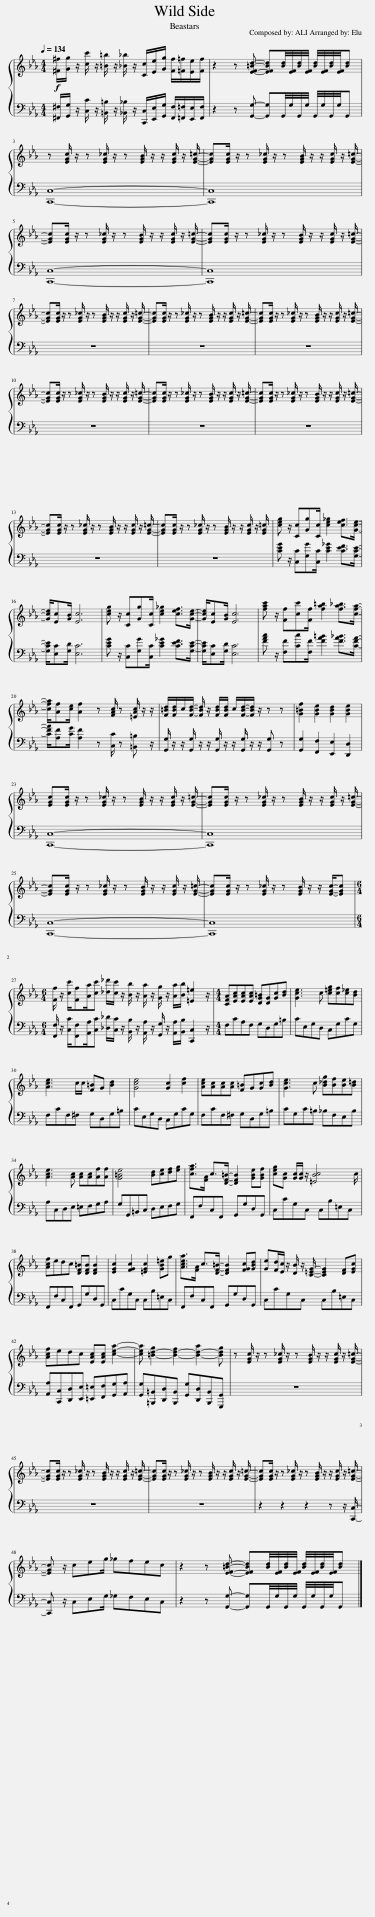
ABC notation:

X:1
%%score { 1 | 2 }
L:1/8
Q:1/4=134
M:4/4
I:linebreak $
K:Eb
V:1 treble
V:2 bass
V:1
!f! [^F^f]/[Gg]/ z/ [cc']/ z/ [=B=b]/ z/ [_B_b]/ z/ [Cc]/[Ee]/[Gg]/ [Ff]/[=F=f]/[Ee]/[Ff]/ | z2 z [EF=Bd]- [EFBd][Bd]/4[EF]/4[Bd]/4[EF]/4 [Bd]/4[EF]/4[Bd]/4[EF]/4[Bd] |$ z [EGc]/ z/ z [EG_c]/ z/ z [EGB]/ z/ z/ [EGc]/ z/ [EG=c]/- | [EGc][EGc]/ z/ z [EG_c]/ z/ z [EGB]/ z/ z/ [EGc]/ z/ [EG=c]/- |$ [EGc][EGc]/ z/ z [EG_c]/ z/ z [EGB]/ z/ z/ [EGc]/ z/ [EG=c]/- | %5
 [EGc][EGc]/ z/ z [EG_c]/ z/ z [EGB]/ z/ z/ [EGc]/ z/ [EG=c]/- |$ [EGc][EGc]/ z/ z [EG_c]/ z/ z [EGB]/ z/ z/ [EGc]/ z/ [EG=c]/- | [EGc][EGc]/ z/ z [EG_c]/ z/ z [EGB]/ z/ z/ [EGc]/ z/ [EG=c]/- | [EGc][EGc]/ z/ z [EG_c]/ z/ z [EGB]/ z/ z/ [EGc]/ z/ [EG=c]/- |$ [EGc][EGc]/ z/ z [EG_c]/ z/ z [EGB]/ z/ z/ [EGc]/ z/ [EG=c]/- | %10
 [EGc][EGc]/ z/ z [EG_c]/ z/ z [EGB]/ z/ z/ [EGc]/ z/ [EG=c]/- | [EGc][EGc]/ z/ z [EG_c]/ z/ z [EGB]/ z/ z/ [EGc]/ z/ [EG=c]/- |$ [EGc][EGc]/ z/ z [EG_c]/ z/ z [EGB]/ z/ z/ [EGc]/ z/ [EG=c]/- | [EGc][EGc]/ z/ z [EG_c]/ z/ z [EGB]/ z/ z/ [EGc]/ z/ [EG=c]/ | [ceg] z/ [Cc][Gg][Cc]/ [ce_g]2 [cef]>[Gce]- |$ %15
 [Gce]/[Ec][GB]/ [Ec]6 | [ceg] z/ [Cc][Gg][Cc]/ [ce_g]2 [cef]>[Gce]- | [Gce]/[Ec][GB]/ [Ec]6 | [fac'] z/ [Ff][cc'][Ff]/ [fa=b]2 [fa_b]>[cfa]- |$ [cfa]/[Af][ce]/ [Af]2 z [FAc]/ z [=EAc]/ z/ z/ | %20
 [F=Bd]/[FBd]/c/[FBd]/- [FBd]/ z/ [FBd]/[FBd]/ c/[FBd]/-[FBd]/ z/ z z | [G=Bf]2 [GBe]2 [GBd]2 [GBe]2 |$ [EGc][EGc]/ z/ z [EG_c]/ z/ z [EGB]/ z/ z/ [EGc]/ z/ [EG=c]/- | [EGc][EGc]/ z/ z [EG_c]/ z/ z [EGB]/ z/ z/ [EGc]/ z/ [EG=c]/- |$ [EGc][EGc]/ z/ z [EG_c]/ z/ z [EGB]/ z/ z/ [EGc]/ z/ [EG=c]/- | %25
 [EGc][EGc]/ z/ z [EG_c]/ z/ z [EGB]/ z/ z/ [EGc]/-[EGc] |$[M:6/4] [Ff]/ z/ [cc']/[Ff][Aa]/[cc'] [_d_d']/[cc']/ z/ [Bb]/ z/ [Aa]/ z/ [Gg]/ z/ [Aa]/[Bb]/ [=E=e]2 z/ |[M:4/4] [CFA][EAc][EAc][EAc] [DG=B][DG][Gc][Bd] | [Gce]3 c [c=eg][cf][c_e][Bd] |$ [Ace]3 c/c/ [F=B]G [Bd]2 | %30
 [Gce]4 [Gc]2 [cf]2 | [Ace][Ac][Ac][Ac] [F=B]G[Gc][Bd] | [Gce]3 c [B_dg][Bf][Be][B=d] |$ [Ace]3 [Ac] [Ac][Ac][Af][Af] | [G=Be]4 [Bd][ce][df][eg] | %35
 [cfa]>[FA] c>[DF=B]- [DFB]2 [GBe][GBf] | [ceg][Gc] [Gc]/[Gc]/ z/ [=EBc]4 c/ |$ [Acf]edc [DF=B][DFB] [DFB]2 | [EGc]2 [FGc]2 [=EGc]2 [GB=e]g | [Acea]>[FA] c>[DF=B]- [DFB]2 [FGc][GBd] | %40
 [Ge][Fd]/[Ec]/ z/ [DB]/ z/ [C=EG]/- [CEG]2 [DF][EGc] |$ [Acf]edc [EAc][EAc] [cea]2- | [cea] [=B-d-g]2 [B-d-f]2 [B-d-a]2 [Bdg] | z [EGc]/ z/ z [EG_c]/ z/ z [EGB]/ z/ z/ [EGc]/ z/ [EG=c]/- |$ [EGc][EGc]/ z/ z [EG_c]/ z/ z [EGB]/ z/ z/ [EGc]/ z/ [EG=c]/- | %45
 [EGc][EGc]/ z/ z [EG_c]/ z/ z [EGB]/ z/ z/ [EGc]/ z/ [EG=c]/- | [EGc][EGc]/ z/ z [EG_c]/ z/ z [EGB]/ z/ z/ [EGc]/ z/ [EG=c]/- |$ [EGc] z/ ceg/ _gfec | z2 z [EF=Bd]- [EFBd][Bd]/4[EF]/4[Bd]/4[EF]/4 [Bd]/4[EF]/4[Bd]/4[EF]/4[Bd] |] %49
V:2
 [^F,,^F,]/[G,,G,]/ z/ [C,C]/ z/ [=B,,=B,]/ z/ [_B,,_B,]/ z/ [C,,C,]/[E,,E,]/[G,,G,]/ [F,,F,]/[=F,,=F,]/[E,,E,]/[F,,F,]/ | z2 z [G,,G,]- [G,,G,]G,,/4G,/4G,,/4G,/4 G,,/4G,/4G,,/4G,/4G,, |$ [C,,C,]8- | [C,,C,]8 |$ [C,,C,]8- | %5
 [C,,C,]8 |$ z8 | z8 | z8 |$ z8 | %10
 z8 | z8 |$ z8 | z8 | [CEG] z/ [C,C][G,G][C,C]/ [CE_G]2 [CEF]>[G,CE]- |$ %15
 [G,CE]/[E,C][G,D]/ [E,C]6 | [CEG] z/ [C,C][G,G][C,C]/ [CE_G]2 [CEF]>[G,CE]- | [G,CE]/[E,C][G,D]/ [E,C]6 | [FAc] z/ [F,F][Cc][F,F]/ [FA=B]2 [FA_B]>[CFA]- |$ [CFA]/[A,F][CG]/ [A,F]2 z [C,C]/ z [=B,,=B,] z/ | %20
 [G,,G,]/ z/ z/ [G,,G,]/ z/ z/ [G,,G,]/ z/ z/ [G,,G,]/ z/ z/ [G,,G,] z | [G,,G,]2 [F,,F,]2 [E,,E,]2 [D,,D,]2 |$ [C,,C,]8- | [C,,C,]8 |$ [C,,C,]8- | %25
 [C,,C,]8 |$[M:6/4] [F,,F,]/ z/ [C,C]/[F,,F,][A,,A,]/[C,C] [_D,_D]/[C,C]/ z/ [B,,B,]/ z/ [A,,A,]/ z/ [G,,G,]/ z/ [A,,A,]/[B,,B,]/ [C,,C,]2 z/ |[M:4/4] F,CA,F, G,D,G,=B, | CE,G,D, C,G,CG, |$ F,CF,^F, G,D,G,=B, | %30
 CE,G,D, C,G,CG, | F,CF,^F, G,D,G,=B, | CG,C=B, _B,F,E,B, |$ A,C,D,E, =E,F,G,A, | G,G,,=B,,C, D,E,F,G, | %35
 F,,F,C,F,, G,,G,D,G,, | C,CG,C, C,B,=E,C, |$ F,,F,C,F,, G,,G,D,G,, | C,CG,C, C,B,=E,C, | F,,F,C,F,, G,,G,D,G,, | %40
 C,CG,C, C,B,=E,C, |$ [A,,A,][C,,C,][D,,D,][E,,E,] [=E,,=E,][F,,F,][G,,G,][A,,A,] | [G,,G,][=B,,,=B,,][D,,D,][B,,,B,,] [G,,G,][D,,D,][B,,,B,,][G,,,G,,] | z8 |$ z8 | %45
 z8 | z2 z2 z2 z z/ [C,,C,]/- |$ [C,,C,] z/ C,E,G,/ _G,F,E,C, | z2 z [G,,G,]- [G,,G,]G,,/4G,/4G,,/4G,/4 G,,/4G,/4G,,/4G,/4G,, |] %49
